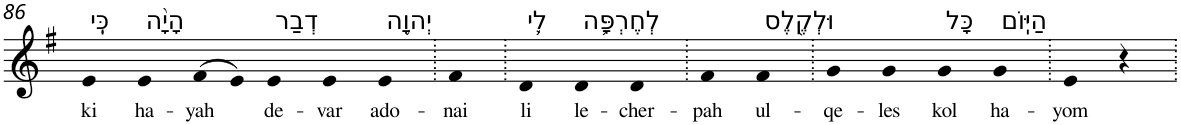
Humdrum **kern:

**kern	**text
*part1	*part1
*staff1	*staff1
*I"Piano	*
*I'Pno	*
!!LO:PB:g=z
*clefG2	*
*k[f#]	*
*G:	*
=86	=86
!LO:TX:a:t=כִּֽי	!
!	!LO:LY:b
4e	ki
!LO:TX:a:t=הָיָ֨ה	!
!	!LO:LY:b
4e	ha-
!	!LO:LY:b
(>8f#	-yah
8e)	.
!LO:TX:a:t=דְבַר	!
!	!LO:LY:b
4e	de-
!	!LO:LY:b
4e	-var
!LO:TX:a:t=יְהוָ֥ה	!
!	!LO:LY:b
4e	ado-
=87.	=87.
!	!LO:LY:b
4f#	-nai
=88.	=88.
!LO:TX:a:t=לִ֛י	!
!	!LO:LY:b
4d	li
!LO:TX:a:t=לְחֶרְפָּ֥ה	!
!	!LO:LY:b
4d	le-
!	!LO:LY:b
4d	-cher-
=89.	=89.
!	!LO:LY:b
4f#	-pah
!LO:TX:a:t=וּלְקֶ֖לֶס	!
!	!LO:LY:b
4f#	ul-
=90.	=90.
!	!LO:LY:b
4g	-qe-
!	!LO:LY:b
4g	-les
!LO:TX:a:t=כָּל	!
!	!LO:LY:b
4g	kol
!LO:TX:a:t=הַיּֽוֹם	!
!	!LO:LY:b
4g	ha-
=91.	=91.
!	!LO:LY:b
4e	-yom
4r	.
=.	=.
*-	*-
